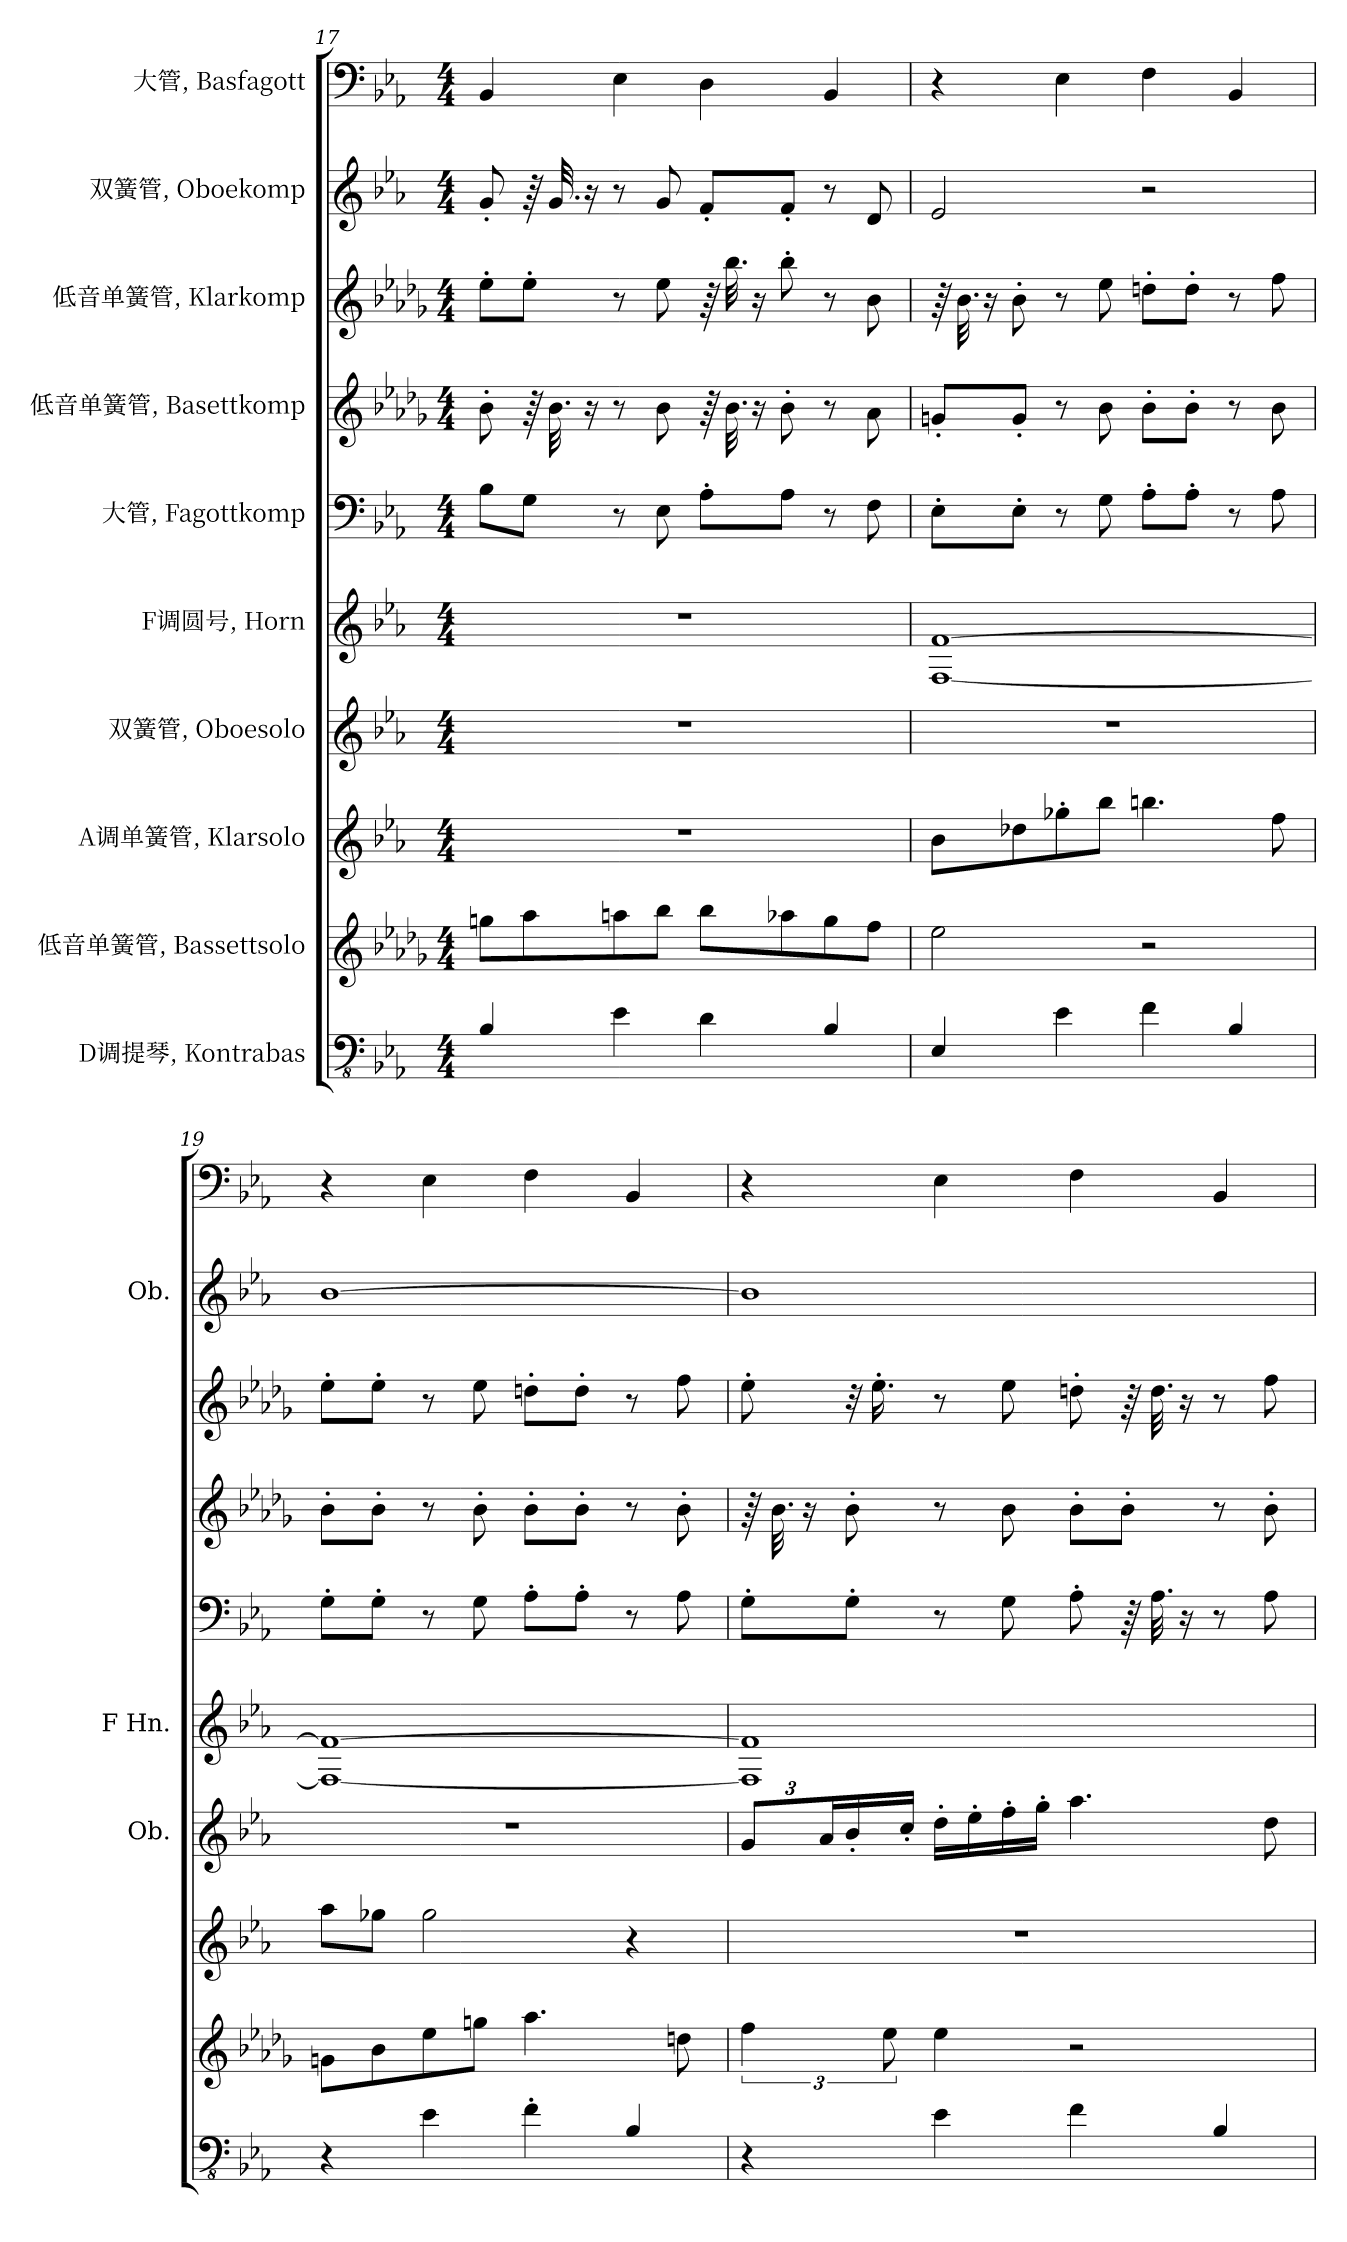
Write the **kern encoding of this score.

**kern	**kern	**kern	**kern	**kern	**kern	**kern	**kern	**kern	**kern
*part10	*part9	*part8	*part7	*part6	*part5	*part4	*part3	*part2	*part1
*staff10	*staff9	*staff8	*staff7	*staff6	*staff5	*staff4	*staff3	*staff2	*staff1
*I"D调提琴, Kontrabas	*I"低音单簧管, Bassettsolo	*I"A调单簧管, Klarsolo	*I"双簧管, Oboesolo	*I"F调圆号, Horn	*I"大管, Fagottkomp	*I"低音单簧管, Basettkomp	*I"低音单簧管, Klarkomp	*I"双簧管, Oboekomp	*I"大管, Basfagott
*	*	*	*I'Ob.	*I'F Hn.	*	*	*	*I'Ob.	*
!!LO:PB:g=z
*clefFv4	*clefG2	*clefG2	*clefG2	*clefG2	*clefF4	*clefG2	*clefG2	*clefG2	*clefF4
*ITrd7c12	*ITrd8c14	*ITrd2c3	*	*ITrd4c7	*	*ITrd8c14	*ITrd8c14	*	*
*k[b-e-a-]	*k[b-e-a-d-g-]	*k[]	*k[b-e-a-]	*k[b-e-a-d-]	*k[b-e-a-]	*k[b-e-a-d-g-]	*k[b-e-a-d-g-]	*k[b-e-a-]	*k[b-e-a-]
*M4/4	*M4/4	*M4/4	*M4/4	*M4/4	*M4/4	*M4/4	*M4/4	*M4/4	*M4/4
=17	=17	=17	=17	=17	=17	=17	=17	=17	=17
4BBB-/	8gn\L	1r	1r	1r	8B-\L	8B-'\	8e-'\L	8g'/	4BB-/
.	8a-\	.	.	.	8G\J	64r	8e-'\J	64r	.
.	.	.	.	.	.	32.B-\	.	32.g/	.
.	.	.	.	.	.	16r	.	16r	.
4EE-\	8an\	.	.	.	8r	8r	8r	8r	4E-\
.	8b-\J	.	.	.	8E-\	8B-\	8e-\	8g/	.
4DD\	8b-\L	.	.	.	8A-'\L	64r	64r	8f'/L	4D\
.	.	.	.	.	.	32.B-\	32.b-\	.	.
.	.	.	.	.	.	16r	16r	.	.
.	8a-X\	.	.	.	8A-\J	8B-'\	8b-'\	8f'/J	.
4BBB-/	8g\	.	.	.	8r	8r	8r	8r	4BB-/
.	8f\J	.	.	.	8F\	8A-\	8B-\	8d/	.
=18	=18	=18	=18	=18	=18	=18	=18	=18	=18
4EEE-/	2e-\	8g\L	1r	[1BB- [1B-	8E-'\L	8Gn'/L	64r	2e-/	4r
.	.	.	.	.	.	.	32.B-\	.	.
.	.	.	.	.	.	.	16r	.	.
.	.	8b-X\	.	.	8E-'\J	8G'/J	8B-'\	.	.
4EE-\	.	8ee-X'\	.	.	8r	8r	8r	.	4E-\
.	.	8gg\J	.	.	8G\	8B-\	8e-\	.	.
4FF\	2r	4.gg#X\	.	.	8A-'\L	8B-'\L	8dn'\L	2r	4F\
.	.	.	.	.	8A-'\J	8B-'\J	8d'\J	.	.
4BBB-/	.	.	.	.	8r	8r	8r	.	4BB-/
.	.	8dd\	.	.	8A-\	8B-\	8f\	.	.
=19	=19	=19	=19	=19	=19	=19	=19	=19	=19
4r	8Gn\L	8ff\L	1r	1BB-_ 1B-_	8G'\L	8B-'\L	8e-'\L	[1b-	4r
.	8B-\	8ee-X\J	.	.	8G'\J	8B-'\J	8e-'\J	.	.
4EE-\	8e-\	2ee-\	.	.	8r	8r	8r	.	4E-\
.	8gn\J	.	.	.	8G\	8B-'\	8e-\	.	.
4FF'\	4.a-\	.	.	.	8A-'\L	8B-'\L	8dn'\L	.	4F\
.	.	.	.	.	8A-'\J	8B-'\J	8d'\J	.	.
4BBB-/	.	4r	.	.	8r	8r	8r	.	4BB-/
.	8dn\	.	.	.	8A-\	8B-'\	8f\	.	.
!!LO:PB:g=z
=20	=20	=20	=20	=20	=20	=20	=20	=20	=20
*	*	*	*Xbrackettup	*	*	*	*	*	*
4r	6f\	1r	12g/L	1BB-] 1B-]	8G'\L	64r	8e-'\	1b-]	4r
.	.	.	.	.	.	32.B-\	.	.	.
.	.	.	.	.	.	16r	.	.	.
.	.	.	24a-/L	.	.	.	.	.	.
.	.	.	16b-'/	.	8G'\J	8B-'\	32r	.	.
.	.	.	.	.	.	.	16.e-'\	.	.
.	12e-\	.	.	.	.	.	.	.	.
.	.	.	16cc'/JJ	.	.	.	.	.	.
4EE-\	4e-\	.	16dd'\LL	.	8r	8r	8r	.	4E-\
.	.	.	16ee-'\	.	.	.	.	.	.
.	.	.	16ff'\	.	8G\	8B-\	8e-\	.	.
.	.	.	16gg'\JJ	.	.	.	.	.	.
4FF\	2r	.	4.aa-\	.	8A-'\	8B-'\L	8dn'\	.	4F\
.	.	.	.	.	64r	8B-'\J	64r	.	.
.	.	.	.	.	32.A-\	.	32.d\	.	.
.	.	.	.	.	16r	.	16r	.	.
4BBB-/	.	.	.	.	8r	8r	8r	.	4BB-/
.	.	.	8dd\	.	8A-\	8B-'\	8f\	.	.
=	=	=	=	=	=	=	=	=	=
*-	*-	*-	*-	*-	*-	*-	*-	*-	*-
